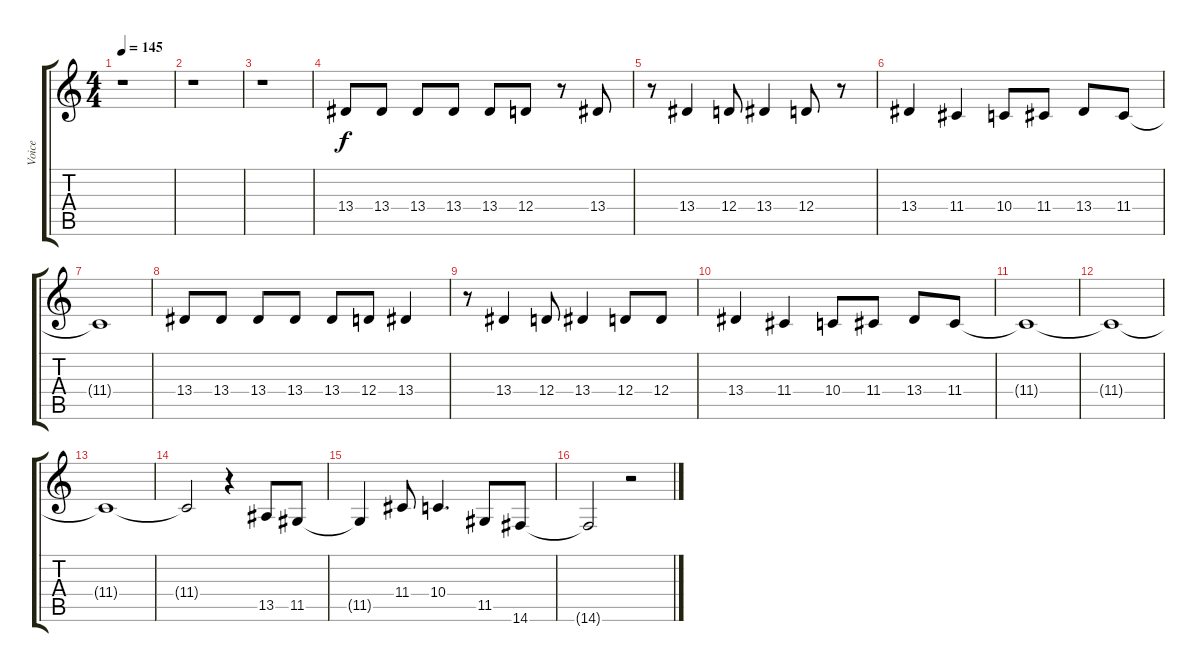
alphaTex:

\track ("Voice" "Voice") {instrument lead8bassandlead}
\staff {score tabs}
\tuning (E4 B3 G3 D3 A2 E2) {hide}
\ts (4 4)
\tempo 145
\clef g2
\ks c
r.1{dy f instrument lead8bassandlead} |
r.1 |
r.1 |
13.4.8 13.4.8 13.4.8 13.4.8 13.4.8 12.4.8 r.8 13.4.8 |
r.8 13.4.4 12.4.8 13.4.4 12.4.8 r.8 |
13.4.4 11.4.4 10.4.8 11.4.8 13.4.8 11.4.8 |
11.4{t}.1 |
13.4.8 13.4.8 13.4.8 13.4.8 13.4.8 12.4.8 13.4.4 |
r.8 13.4.4 12.4.8 13.4.4 12.4.8 12.4.8 |
13.4.4 11.4.4 10.4.8 11.4.8 13.4.8 11.4.8 |
11.4{t}.1 |
11.4{t}.1 |
11.4{t}.1 |
11.4{t}.2 r.4 13.5.8 11.5.8 |
11.5{t}.4 11.4.8 10.4.4{d} 11.5.8 14.6.8 |
14.6{t}.2 r.2
